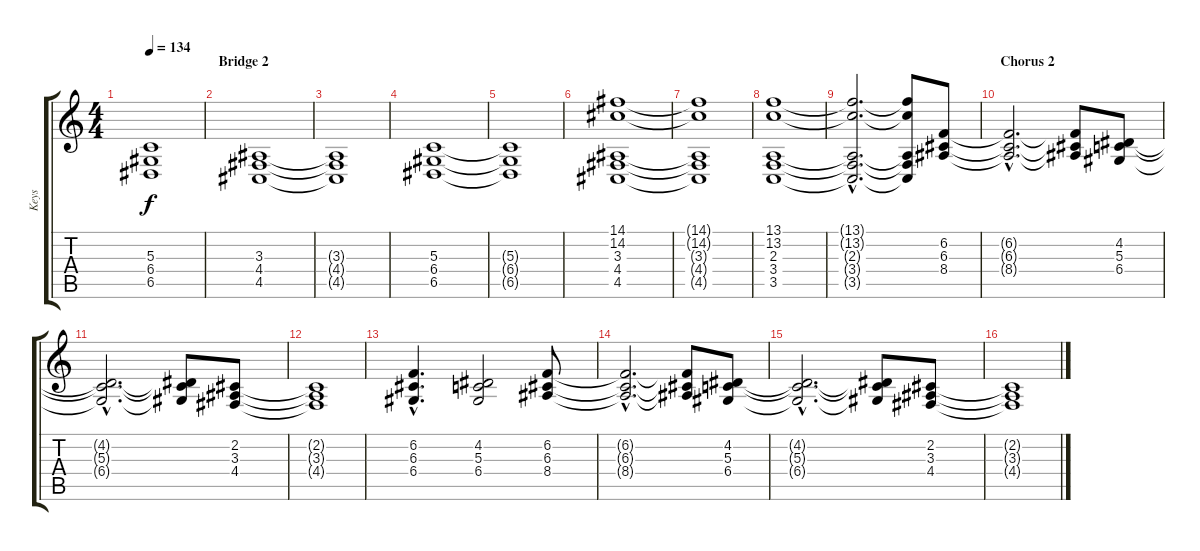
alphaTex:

\track ("Keys" "Keys") {instrument synthstrings1}
\staff {score tabs}
\tuning (E4 B3 G3 D3 A2 E2) {hide}
\ts (4 4)
\tempo 134
\clef g2
\ks c
(5.3{t} 6.4{t} 6.5{t}).1{dy f} |
\section ("" "Bridge 2")
(3.3 4.4 4.5).1 |
(3.3{t} 4.4{t} 4.5{t}).1 |
(5.3 6.4 6.5).1 |
(5.3{t} 6.4{t} 6.5{t}).1 |
(14.1 14.2 3.3 4.4 4.5).1 |
(14.1{t} 14.2{t} 3.3{t} 4.4{t} 4.5{t}).1 |
(13.1 13.2 2.3 3.4 3.5).1 |
(13.1{hac t} 13.2{hac t} 2.3{hac t} 3.4{hac t} 3.5{hac t}).2{d} (13.1{t} 13.2{t} 2.3{t} 3.4{t} 3.5{t}).8 (6.2 6.3 8.4).8 |
\section ("" "Chorus 2")
(6.2{hac t} 6.3{hac t} 8.4{hac t}).2{d} (6.2{t} 6.3{t} 8.4{t}).8 (4.2 5.3 6.4).8 |
(4.2{hac t} 5.3{hac t} 6.4{hac t}).2{d} (4.2{t} 5.3{t} 6.4{t}).8 (2.2 3.3 4.4).8 |
(2.2{t} 3.3{t} 4.4{t}).1 |
(6.2{hac} 6.3{hac} 6.4{hac}).4{d} (4.2 5.3 6.4).2 (6.2 6.3 8.4).8 |
(6.2{hac t} 6.3{hac t} 8.4{hac t}).2{d} (6.2{t} 6.3{t} 8.4{t}).8 (4.2 5.3 6.4).8 |
(4.2{hac t} 5.3{hac t} 6.4{hac t}).2{d} (4.2{t} 5.3{t} 6.4{t}).8 (2.2 3.3 4.4).8 |
(2.2{t} 3.3{t} 4.4{t}).1
